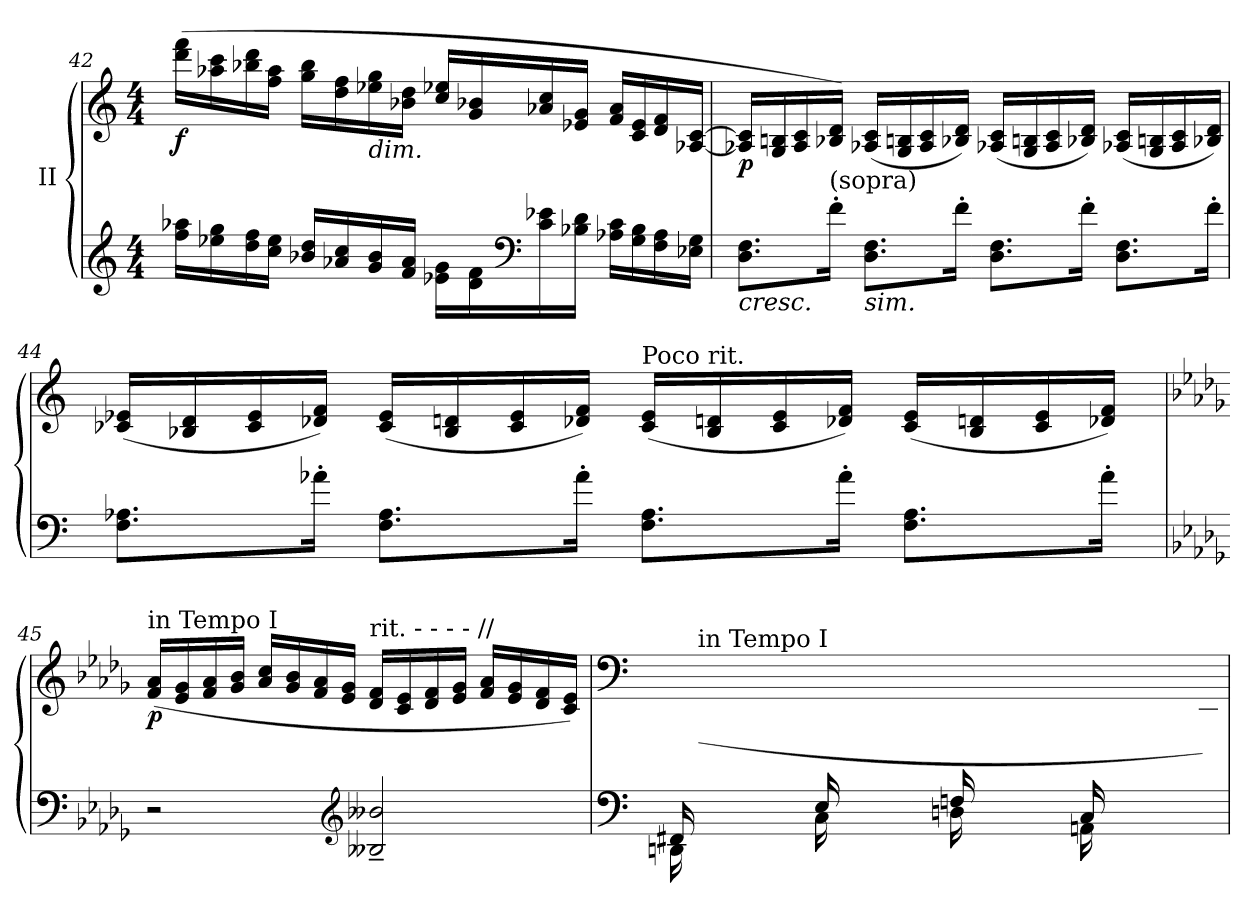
**kern	**kern	**dynam
*part1	*part1	*part1
*staff2	*staff1	*staff1/2
*I"II	*	*
*clefG2	*clefG2	*
*k[]	*k[]	*
*M4/4	*M4/4	*
=42	=42	=42
!	!	!LO:DY:b
16ff\<< 16aa-X\<<LL	(>16ddd\ 16fff\LL	f
16ee-X\<< 16gg\<<	16aa-X\ 16ccc\	.
16dd\<< 16ff\<<	16bb-X\ 16ddd\	.
16cc\<< 16ee-\<<JJ	16ff\ 16aa-\JJ	.
16b-X/<< 16dd/<<LL	16gg\ 16bb-\LL	.
16a-X/<< 16cc/<<	16dd\ 16ff\	.
!	!LO:TX:b:i:t=dim.	!
16g/ 16b-/	16ee-X\ 16gg\	.
16f/ 16a-/JJ	16b-X\ 16dd\JJ	.
16e-X\<< 16g\<<LL	16cc/ 16ee-X/LL	.
16d\<< 16f\<<	16g/ 16b-X/	.
*clefF4	*	*
16c\ 16e-X\	16a-X/ 16cc/	.
16B-X\ 16d\JJ	16e-X/ 16g/JJ	.
16A-X\ 16c\LL	16f/ 16a-/LL	.
16G\ 16B-\	16c/ 16e-/	.
16F\ 16A-\	16d/ 16f/	.
16E-X\ 16G\JJ	[16A-X/ [16c/JJ	.
!!LO:PB:g=z
=43	=43	=43
!	!	!LO:HP:b=2
!	!	!LO:DY:n=1:b
8.D\<< 8.F\<<L	16A-X/] 16c/]LL	< p
.	16G/ 16Bn/	.
.	16A-/ 16c/	.
!LO:TX:a:t=(sopra)	!	!
16f'\Jk	16B-X/ 16d/JJ)	.
!LO:TX:b:i:t=sim.	!	!
8.D\ 8.F\L	(<16A-X/ 16c/LL	.
.	16G/ 16Bn/	.
.	16A-/ 16c/	.
16f'\Jk	16B-X/ 16d/JJ)	.
8.D\ 8.F\L	(<16A-X/ 16c/LL	.
.	16G/ 16Bn/	.
.	16A-/ 16c/	.
16f'\Jk	16B-X/ 16d/JJ)	.
8.D\ 8.F\L	(<16A-X/ 16c/LL	.
.	16G/ 16Bn/	.
.	16A-/ 16c/	.
16f'\Jk	16B-X/ 16d/JJ)	.
=44	=44	=44
!	!	!LO:DY:b
!	!	!LO:DY:n=1:b
8.F\ 8.A-X\L	(<16c-X/ 16e-X/LL	other-dynamics p
.	16B-X/ 16d/	.
.	16c-/ 16e-/	.
16a-X'\Jk	16d-X/ 16f/JJ)	.
8.F\ 8.A-\L	(<16c-/ 16e-/LL	.
.	16B-/ 16dn/	.
.	16c-/ 16e-/	.
16a-'\Jk	16d-X/ 16f/JJ)	.
!	!LO:TX:t=Poco rit.	!
8.F\ 8.A-\L	(<16c-/ 16e-/LL	.
.	16B-/ 16dn/	.
.	16c-/ 16e-/	.
16a-'\Jk	16d-X/ 16f/JJ)	.
8.F\ 8.A-\L	(<16c-/ 16e-/LL	.
.	16B-/ 16dn/	.
.	16c-/ 16e-/	.
16a-'\Jk	16d-X/ 16f/JJ)	.
!!LO:LB:g=z
=45	=45	=45
*k[b-e-a-d-g-]	*k[b-e-a-d-g-]	*
!	!LO:TX:t=in Tempo I	!
!	!	!LO:DY:b
2r	(<16f/ 16a-/LL	p
.	16e-/ 16g-/	.
.	16f/ 16a-/	.
.	16g-/ 16b-/JJ	.
.	16a-/ 16cc/LL	.
.	16g-/ 16b-/	.
.	16f/ 16a-/	.
.	16e-/ 16g-/JJ	.
*clefG2	*	*
!	!LO:TX:t=rit.  -    -     -     -   //	!
2B--X/~ 2b--X/~	16d-/ 16f/LL	.
.	16c/ 16e-/	.
.	16d-/ 16f/	.
.	16e-/ 16g-/JJ	.
.	16f/ 16a-/LL	.
.	16e-/ 16g-/	.
.	16d-/ 16f/	.
.	16c/ 16e-/JJ)	.
.	.	[
=46	=46	=46
*clefF4	*clefF4	*
*^	*^	*
16DDn\	16FF#X/LL	1ryy	16ryy	.
!	!	!	!LO:TX:t=in Tempo I	!
16ryy	8.ryy	.	(>16AAn\>> 16C\>>	.
16ryy	.	.	16BB-X\ 16D-X\	.
16ryy	.	.	16BBn\>> 16Dn\>>JJ	.
16C\	16E-/LL	.	16ryy	.
16ryy	8.ryy	.	16En\ 16Gn\	.
16ryy	.	.	16F\ 16A-X\	.
16ryy	.	.	16F#X\>> 16An\>>JJ	.
16Dn\	16Fn/LL	.	16ryy	.
16ryy	8.ryy	.	16C\>> 16E-X\>>	.
16ryy	.	.	16BB\>> 16D\>>	.
16ryy	.	.	16BB-X\ 16D-X\JJ	.
16AAn\	16C/LL	.	16ryy	.
16ryy	8.ryy	.	16FFn\>> 16AAn\>>	.
16ryy	.	.	16FF-X\ 16AA-X\	.
16ryy	.	.	16EE-X\ 16GGn\JJ)	.
*v	*v	*	*	*
*	*v	*v	*
=	=	=
*-	*-	*-
